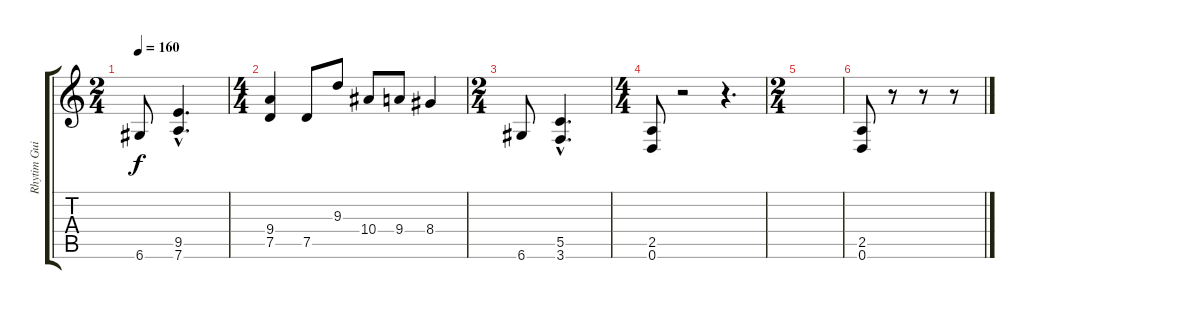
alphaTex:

\track ("Rhytim Guitar" "Rhytim Gui") {instrument distortionguitar}
\staff {score tabs}
\tuning (D4 A3 F3 C3 G2 D2) {hide}
\ts (2 4)
\tempo 160
\clef g2
\ks c
6.6.8{dy f} (9.5{hac} 7.6{hac}).4{d} |
\ts (4 4)
(9.4 7.5).4 7.5.8 9.3.8 10.4.8 9.4.8 8.4.4 |
\ts (2 4)
6.6.8 (5.5{hac} 3.6{hac}).4{d} |
\ts (4 4)
(2.5 0.6).8 r.2 r.4{d} |
\ts (2 4)
|
(2.5 0.6).8 r.8 r.8 r.8
